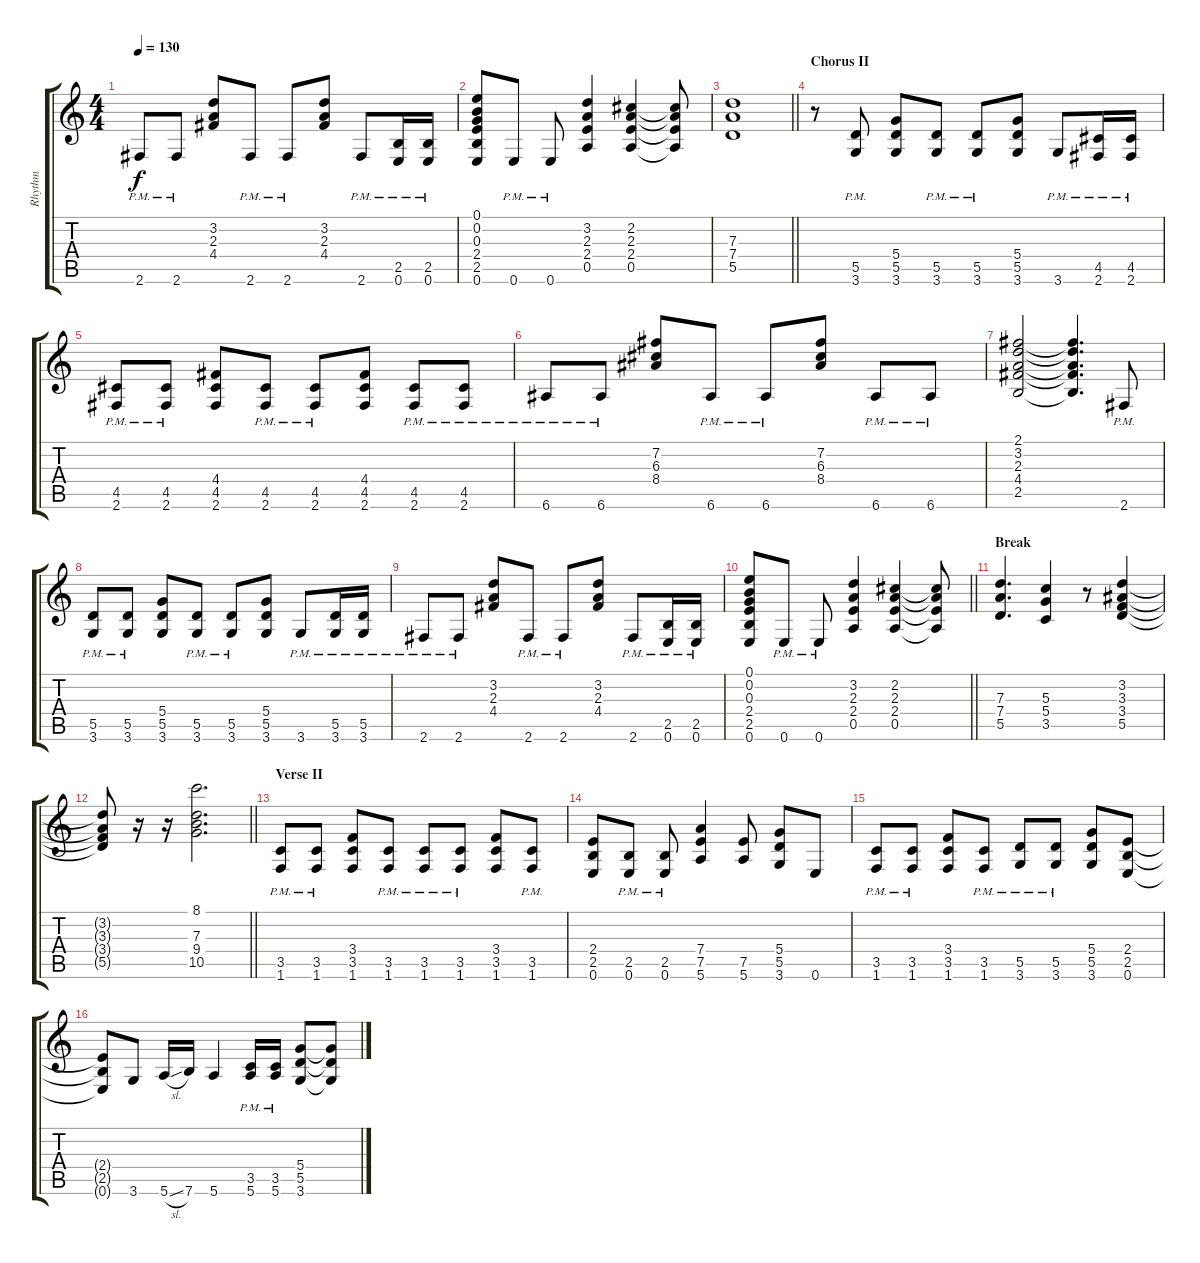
\track ("Rhythm" "Rhythm") {instrument overdrivenguitar}
\staff {score tabs}
\tuning (E4 B3 G3 D3 A2 E2) {hide}
\ts (4 4)
\tempo 130
\clef g2
\ks c
2.6{pm}.8{dy f} 2.6{pm}.8 (3.2 2.3 4.4).8 2.6{pm}.8 2.6{pm}.8 (3.2 2.3 4.4).8 2.6{pm}.8 (2.5{pm} 0.6{pm}).16 (2.5{pm} 0.6{pm}).16 |
(0.1 0.2 0.3 2.4 2.5 0.6).8 0.6{pm}.8 0.6{pm}.8 (3.2 2.3 2.4 0.5).4 (2.2 2.3 2.4 0.5).4 (2.2{t} 2.3{t} 2.4{t} 0.5{t}).8 |
\barLineRight lightlight
(7.3 7.4 5.5).1 |
\section ("" "Chorus II")
r.8 (5.5{pm} 3.6{pm}).8 (5.4 5.5 3.6).8 (5.5{pm} 3.6{pm}).8 (5.5{pm} 3.6{pm}).8 (5.4 5.5 3.6).8 3.6{pm}.8 (4.5{pm} 2.6{pm}).16 (4.5{pm} 2.6{pm}).16 |
(4.5{pm} 2.6{pm}).8 (4.5{pm} 2.6{pm}).8 (4.4 4.5 2.6).8 (4.5{pm} 2.6{pm}).8 (4.5{pm} 2.6{pm}).8 (4.4 4.5 2.6).8 (4.5{pm} 2.6{pm}).8 (4.5{pm} 2.6{pm}).8 |
6.6{pm}.8 6.6{pm}.8 (7.2 6.3 8.4).8 6.6{pm}.8 6.6{pm}.8 (7.2 6.3 8.4).8 6.6{pm}.8 6.6{pm}.8 |
(2.1 3.2 2.3 4.4 2.5).2 (2.1{t} 3.2{t} 2.3{t} 4.4{t} 2.5{t}).4{d} 2.6{pm}.8 |
(5.5{pm} 3.6{pm}).8 (5.5{pm} 3.6{pm}).8 (5.4 5.5 3.6).8 (5.5{pm} 3.6{pm}).8 (5.5{pm} 3.6{pm}).8 (5.4 5.5 3.6).8 3.6{pm}.8 (5.5{pm} 3.6{pm}).16 (5.5{pm} 3.6{pm}).16 |
2.6{pm}.8 2.6{pm}.8 (3.2 2.3 4.4).8 2.6{pm}.8 2.6{pm}.8 (3.2 2.3 4.4).8 2.6{pm}.8 (2.5{pm} 0.6{pm}).16 (2.5{pm} 0.6{pm}).16 |
\barLineRight lightlight
(0.1 0.2 0.3 2.4 2.5 0.6).8 0.6{pm}.8 0.6{pm}.8 (3.2 2.3 2.4 0.5).4 (2.2 2.3 2.4 0.5).4 (2.2{t} 2.3{t} 2.4{t} 0.5{t}).8 |
\section ("" "Break ")
(7.3 7.4 5.5).4{d} (5.3 5.4 3.5).4 r.8 (3.2 3.3 3.4 5.5).4 |
\barLineRight lightlight
(3.2{t} 3.3{t} 3.4{t} 5.5{t}).8 r.16 r.16 (8.1 7.3 9.4 10.5).2{d} |
\section ("" "Verse II")
(3.5{pm} 1.6{pm}).8 (3.5{pm} 1.6{pm}).8 (3.4 3.5 1.6).8 (3.5{pm} 1.6{pm}).8 (3.5{pm} 1.6{pm}).8 (3.5{pm} 1.6{pm}).8 (3.4 3.5 1.6).8 (3.5{pm} 1.6{pm}).8 |
(2.4 2.5 0.6).8 (2.5{pm} 0.6{pm}).8 (2.5{pm} 0.6{pm}).8 (7.4 7.5 5.6).4 (7.5 5.6).8 (5.4 5.5 3.6).8 0.6.8 |
(3.5{pm} 1.6{pm}).8 (3.5{pm} 1.6{pm}).8 (3.4 3.5 1.6).8 (3.5{pm} 1.6{pm}).8 (5.5{pm} 3.6{pm}).8 (5.5{pm} 3.6{pm}).8 (5.4 5.5 3.6).8 (2.4 2.5 0.6).8 |
(2.4{t} 2.5{t} 0.6{t}).8 3.6.8 5.6{sl}.16 7.6.16 5.6.4 (3.5{pm} 5.6{pm}).16 (3.5{pm} 5.6{pm}).16 (5.4 5.5 3.6).8 (5.4{t} 5.5{t} 3.6{t}).8
